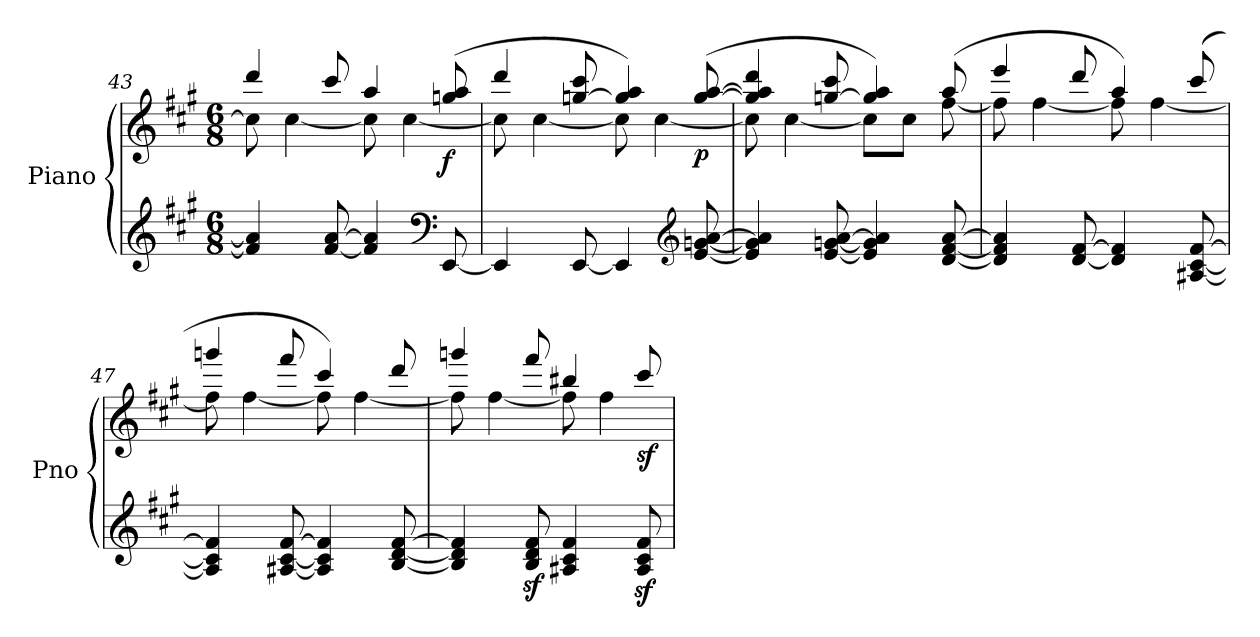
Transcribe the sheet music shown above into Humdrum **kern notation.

**kern	**kern	**dynam
*part1	*part1	*part1
*staff2	*staff1	*staff1/2
*I"Piano	*	*
*I'Pno	*	*
*clefG2	*clefG2	*
*k[f#c#g#]	*k[f#c#g#]	*
*M6/8	*M6/8	*
=43	=43	=43
*	*^	*
4f#/] 4a/]	4ddd/	8cc#\]	.
.	.	[4cc#\	.
[8f#/ [8a/	8ccc#/	.	.
4f#/] 4a/]	4aa/	8cc#\]	.
.	.	[4cc#\	.
*clefF4	*	*	*
!	!	!	!LO:DY:b
[8EE/	(8ggn/ 8aa/	.	f
=44	=44	=44	=44
4EE/]	4ddd/	8cc#\]	.
.	.	[4cc#\	.
[8EE/	[8ggn/ 8ccc#/	.	.
4EE/]	4gg/] 4aa/)	8cc#\]	.
.	.	[4cc#\	.
*clefG2	*	*	*
!	!	!	!LO:DY:b
[8e/ [8gn/ [8a/	([8gg/ [8aa/	.	p
=45	=45	=45	=45
4e/] 4g/] 4a/]	4gg/] 4aa/] 4ddd/	8cc#\]	.
.	.	[4cc#\	.
[8e/ [8gn/ [8a/	[8ggn/ 8ccc#/	.	.
4e/] 4g/] 4a/]	4gg/] 4aa/)	8cc#\L]	.
.	.	8cc#\J	.
!	!	!	!LO:DY:b
[8d/ [8f#/ [8a/	(8aa/	[8ff#\	other-dynamics
!!LO:LB:g=z	!!
=46	=46	=46	=46
4d/] 4f#/] 4a/]	4eee/	8ff#\]	.
.	.	[4ff#\	.
[8d/ [8f#/	8ddd/	.	.
4d/] 4f#/]	4aa/)	8ff#\]	.
.	.	[4ff#\	.
[8A#X/ [8c#/ [8f#/	(8ccc#/	.	.
=47	=47	=47	=47
4A#/] 4c#/] 4f#/]	4gggn/	8ff#\]	.
.	.	[4ff#\	.
[8A#X/ [8c#/ [8f#/	8fff#/	.	.
4A#/] 4c#/] 4f#/]	4ccc#/)	8ff#\]	.
.	.	[4ff#\	.
[8B/ [8d/ [8f#/	8ddd/	.	.
=48	=48	=48	=48
4B/] 4d/] 4f#/]	4gggn/	8ff#\]	.
.	.	[4ff#\	.
8B/z< 8d/z< 8f#/z<	8fff#/	.	.
4A#X/ 4c#/ 4f#/	4bb#X/	8ff#\]	.
.	.	4ff#\	.
!	!	!	!LO:DY:b
8A#/z< 8c#/z< 8f#/z<	8ccc#/	.	sf
*	*v	*v	*
=	=	=
*-	*-	*-
